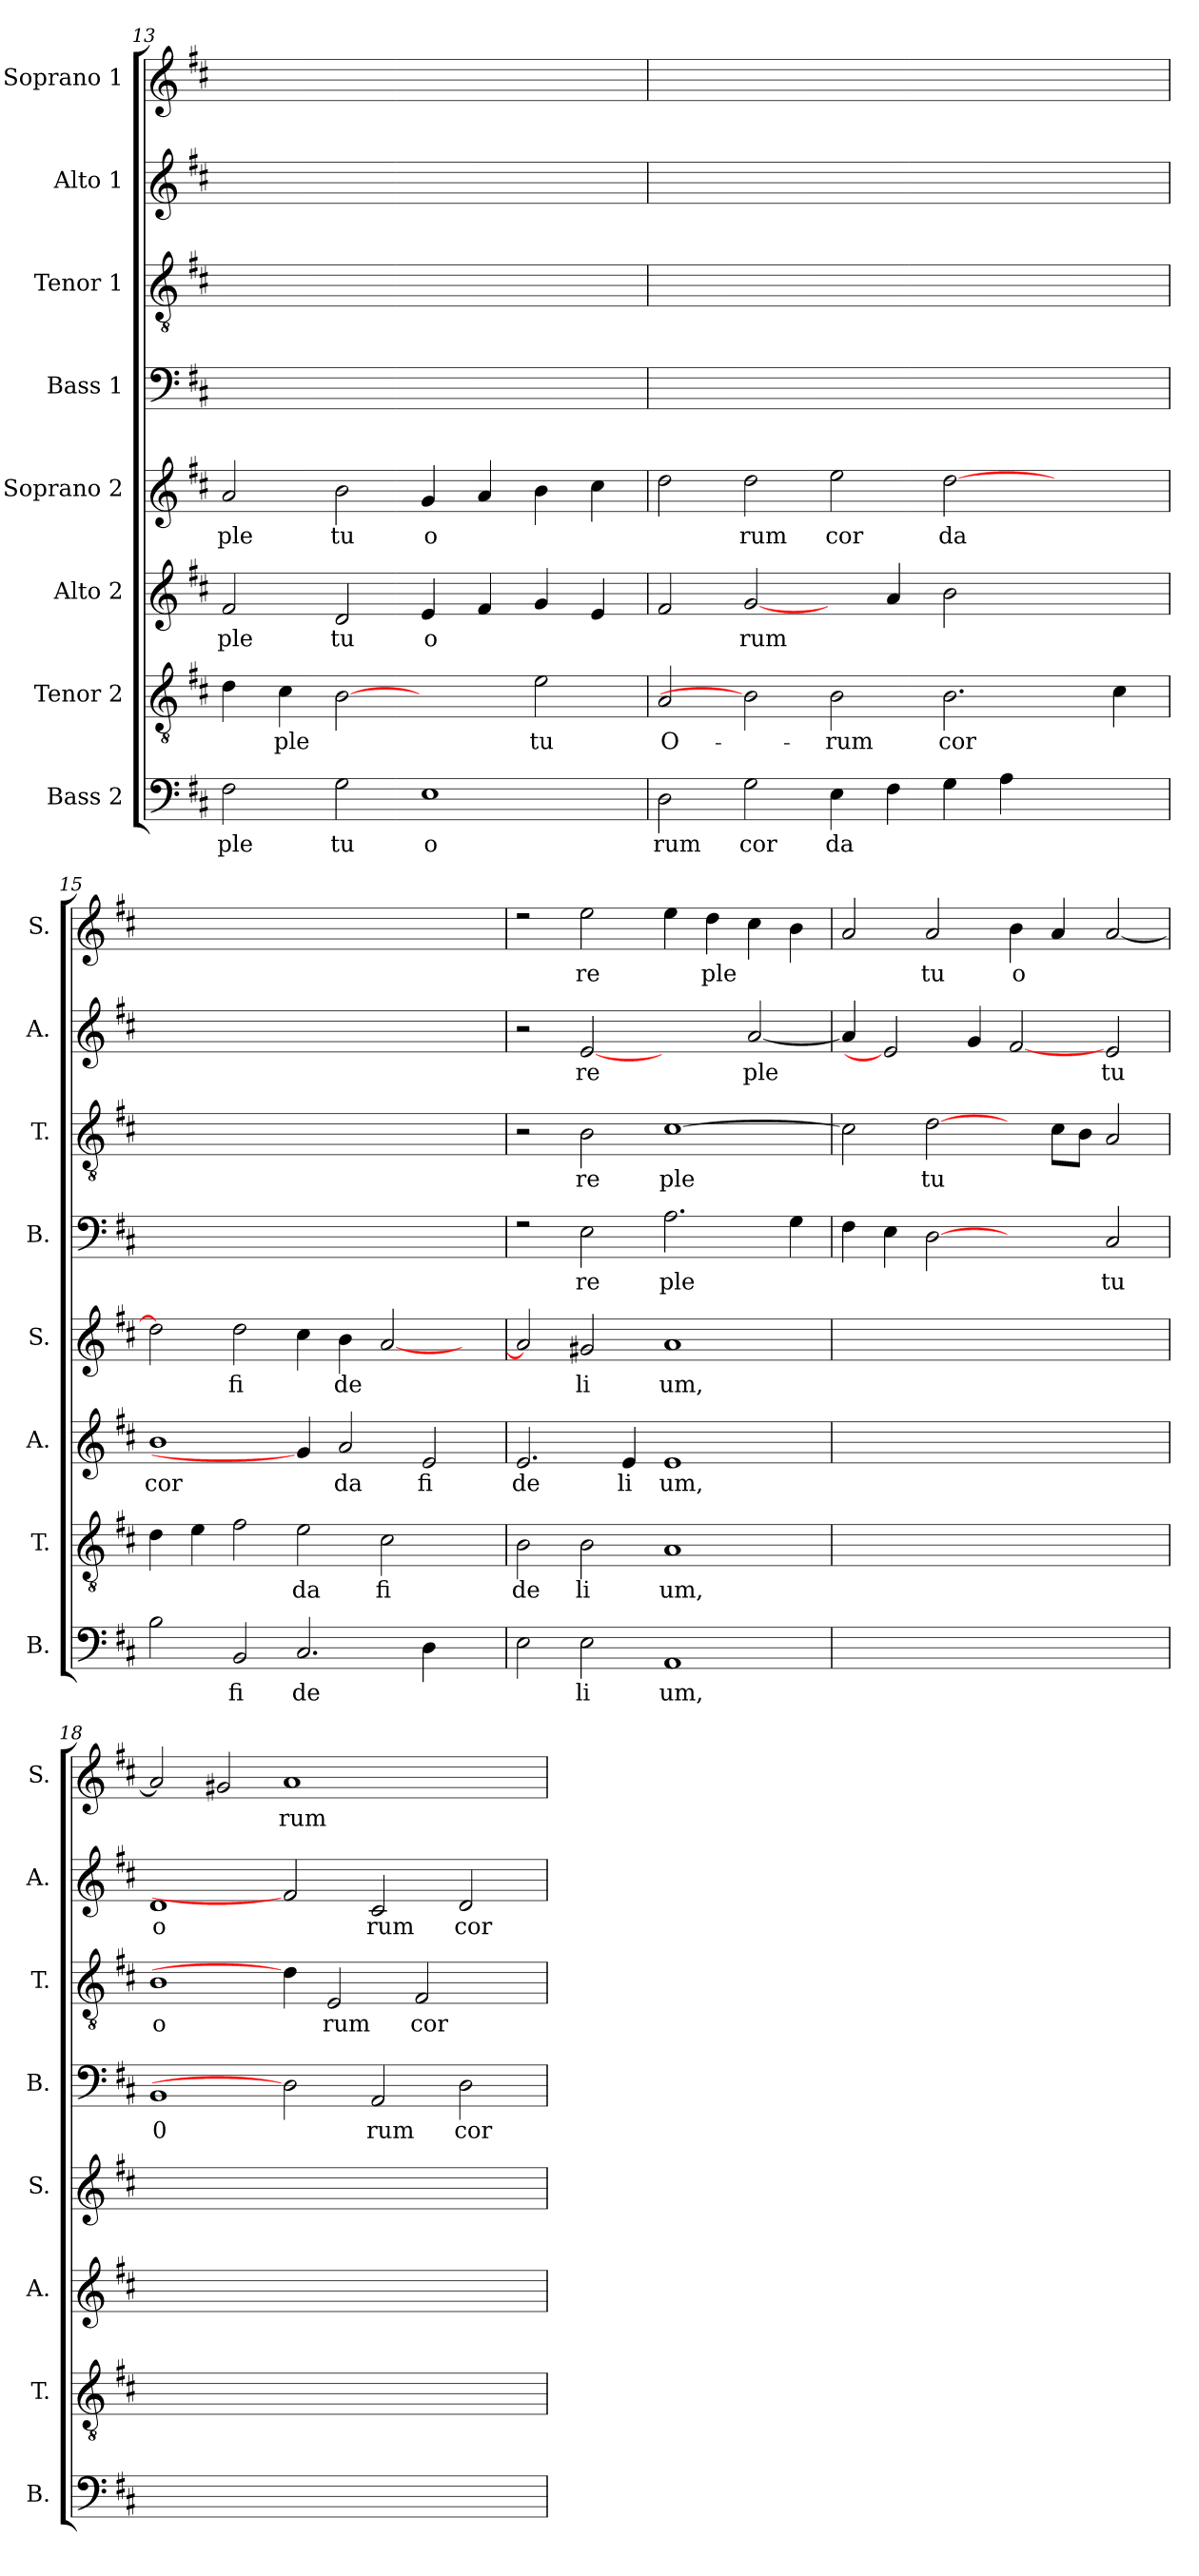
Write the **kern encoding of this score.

**kern	**text	**kern	**text	**kern	**text	**kern	**text	**kern	**text	**kern	**text	**kern	**text	**kern	**text
*part8	*part8	*part7	*part7	*part6	*part6	*part5	*part5	*part4	*part4	*part3	*part3	*part2	*part2	*part1	*part1
*staff8	*staff8	*staff7	*staff7	*staff6	*staff6	*staff5	*staff5	*staff4	*staff4	*staff3	*staff3	*staff2	*staff2	*staff1	*staff1
*I"Bass 2	*	*I"Tenor 2	*	*I"Alto 2	*	*I"Soprano 2	*	*I"Bass 1	*	*I"Tenor 1	*	*I"Alto 1	*	*I"Soprano 1	*
*I'B.	*	*I'T.	*	*I'A.	*	*I'S.	*	*I'B.	*	*I'T.	*	*I'A.	*	*I'S.	*
*clefF4	*	*clefGv2	*	*clefG2	*	*clefG2	*	*clefF4	*	*clefGv2	*	*clefG2	*	*clefG2	*
*k[f#c#]	*	*k[f#c#]	*	*k[f#c#]	*	*k[f#c#]	*	*k[f#c#]	*	*k[f#c#]	*	*k[f#c#]	*	*k[f#c#]	*
=13	=13	=13	=13	=13	=13	=13	=13	=13	=13	=13	=13	=13	=13	=13	=13
!	!LO:LY:b	!	!	!	!LO:LY:b	!	!LO:LY:b	!	!	!	!	!	!	!	!
*	*	*^	*	*	*	*	*	*	*	*	*	*	*	*	*
2F#\	ple	1ryy	4d\	.	2f#/	ple	2a/	ple	1ryy	.	1ryy	.	1ryy	.	1ryy	.
!	!	!	!	!LO:LY:b	!	!	!	!	!	!	!	!	!	!	!	!
.	.	.	4c#\	ple	.	.	.	.	.	.	.	.	.	.	.	.
!	!LO:LY:b	!	!	!	!	!LO:LY:b	!	!LO:LY:b	!	!	!	!	!	!	!	!
2G\	tu	.	[2B	.	2d/	tu	2b\	tu	.	.	.	.	.	.	.	.
!	!LO:LY:b	!	!	!	!	!LO:LY:b	!	!LO:LY:b	!	!	!	!	!	!	!	!
1E	o	1ryy	2ryy	.	4e/	o	4g/	o	1ryy	.	1ryy	.	1ryy	.	1ryy	.
.	.	.	.	.	4f#/	.	4a/	.	.	.	.	.	.	.	.	.
!	!	!	!	!LO:LY:b	!	!	!	!	!	!	!	!	!	!	!	!
.	.	.	2e\	tu	4g/	.	4b\	.	.	.	.	.	.	.	.	.
.	.	.	.	.	4e/	.	4cc#\	.	.	.	.	.	.	.	.	.
=14	=14	=14	=14	=14	=14	=14	=14	=14	=14	=14	=14	=14	=14	=14	=14	=14
!	!LO:LY:b	!	!	!LO:LY:b	!	!	!	!	!	!	!	!	!	!	!	!
2D\	rum	1ryy	2A/	O-	2f#/	.	2dd\	.	1ryy	.	1ryy	.	1ryy	.	1ryy	.
!	!LO:LY:b	!	!	!	!	!LO:LY:b	!	!LO:LY:b	!	!	!	!	!	!	!	!
2G\	cor	.	2B]	.	[2g/	rum	2dd\	rum	.	.	.	.	.	.	.	.
!	!LO:LY:b	!	!	!LO:LY:b	!	!	!	!LO:LY:b	!	!	!	!	!	!	!	!
4E\	da	1.ryy	2B\	-rum	4ryy	.	2ee\	cor	1.ryy	.	1.ryy	.	1.ryy	.	1.ryy	.
4F#\	.	.	.	.	4a/	.	.	.	.	.	.	.	.	.	.	.
!	!	!	!	!LO:LY:b	!	!	!	!LO:LY:b	!	!	!	!	!	!	!	!
4G\	.	.	2.B\	cor	2b\	.	[2dd\	da	.	.	.	.	.	.	.	.
4A\	.	.	.	.	.	.	.	.	.	.	.	.	.	.	.	.
2ryy	.	.	.	.	2ryy	.	2ryy	.	.	.	.	.	.	.	.	.
.	.	.	4c#\	.	.	.	.	.	.	.	.	.	.	.	.	.
=15	=15	=15	=15	=15	=15	=15	=15	=15	=15	=15	=15	=15	=15	=15	=15	=15
!	!	!	!	!	!	!LO:LY:b	!	!	!	!	!	!	!	!	!	!
2B\	.	1ryy	4d\	.	1b	cor	2dd\]	.	1ryy	.	1ryy	.	1ryy	.	1ryy	.
.	.	.	4e\	.	.	.	.	.	.	.	.	.	.	.	.	.
!	!LO:LY:b	!	!	!	!	!	!	!LO:LY:b	!	!	!	!	!	!	!	!
2BB/	fi	.	2f#\	.	.	.	2dd\	fi	.	.	.	.	.	.	.	.
!	!LO:LY:b	!	!	!LO:LY:b	!	!	!	!	!	!	!	!	!	!	!	!
2.C#/	de	4ryy	2e\	da	4g/]	.	4cc#\	.	1ryy	.	1ryy	.	1ryy	.	1ryy	.
!	!	!	!	!	!	!LO:LY:b	!	!LO:LY:b	!	!	!	!	!	!	!	!
.	.	1ryy	.	.	2a/	da	4b\	de	.	.	.	.	.	.	.	.
!	!	!	!	!LO:LY:b	!	!	!	!	!	!	!	!	!	!	!	!
.	.	.	2c#\	fi	.	.	[2a/	.	.	.	.	.	.	.	.	.
!	!	!	!	!	!	!LO:LY:b	!	!	!	!	!	!	!	!	!	!
4D\	.	.	.	.	2e/	fi	.	.	.	.	.	.	.	.	.	.
4ryy	.	.	4ryy	.	.	.	4ryy	.	4ryy	.	4ryy	.	4ryy	.	4ryy	.
!!LO:PB:g=z
=16	=16	=16	=16	=16	=16	=16	=16	=16	=16	=16	=16	=16	=16	=16	=16	=16
!	!	!	!	!LO:LY:b	!	!LO:LY:b	!	!	!	!	!	!	!	!	!	!
*	*	*v	*v	*	*	*	*	*	*	*	*	*	*	*	*	*
2E\	.	2B\	de	2.e/	de	2a/]	.	2rF	.	2r	.	2r	.	2rdd	.
!	!LO:LY:b	!	!LO:LY:b	!	!	!	!LO:LY:b	!	!LO:LY:b	!	!LO:LY:b	!	!LO:LY:b	!	!LO:LY:b
2E\	li	2B\	li	.	.	2g#X/	li	2E\	re	2B\	re	[2e	re	2ee\	re
!	!	!	!	!	!LO:LY:b	!	!	!	!	!	!	!	!	!	!
.	.	.	.	4e/	li	.	.	.	.	.	.	.	.	.	.
!	!LO:LY:b	!	!LO:LY:b	!	!LO:LY:b	!	!LO:LY:b	!	!LO:LY:b	!	!LO:LY:b	!	!	!	!
1AA	um,	1A	um,	1e	um,	1a	um,	2.A\	ple	[1c#	ple	2ryy	.	4ee\	.
!	!	!	!	!	!	!	!	!	!	!	!	!	!	!	!LO:LY:b
.	.	.	.	.	.	.	.	.	.	.	.	.	.	4dd\	ple
!	!	!	!	!	!	!	!	!	!	!	!	!	!LO:LY:b	!	!
.	.	.	.	.	.	.	.	.	.	.	.	[2a/	ple	4cc#\	.
.	.	.	.	.	.	.	.	4G\	.	.	.	.	.	4b\	.
=17	=17	=17	=17	=17	=17	=17	=17	=17	=17	=17	=17	=17	=17	=17	=17
1ryy	.	1ryy	.	1ryy	.	1ryy	.	4F#\	.	2c#\]	.	4a/]	.	2a/	.
.	.	.	.	.	.	.	.	4E\	.	.	.	2e]	.	.	.
!	!	!	!	!	!	!	!	!	!	!	!LO:LY:b	!	!	!	!LO:LY:b
.	.	.	.	.	.	.	.	[2D	.	[2d\	tu	.	.	2a/	tu
.	.	.	.	.	.	.	.	.	.	.	.	4g/	.	.	.
!	!	!	!	!	!	!	!	!	!	!	!	!	!	!	!LO:LY:b
1ryy	.	1ryy	.	1ryy	.	1ryy	.	2ryy	.	4ryy	.	[2f#	.	4b\	o
.	.	.	.	.	.	.	.	.	.	8c#\L	.	.	.	4a/	.
.	.	.	.	.	.	.	.	.	.	8B\J	.	.	.	.	.
!	!	!	!	!	!	!	!	!	!LO:LY:b	!	!	!	!LO:LY:b	!	!
.	.	.	.	.	.	.	.	2C#/	tu	2A/	.	2e/	tu	[2a/	.
=18	=18	=18	=18	=18	=18	=18	=18	=18	=18	=18	=18	=18	=18	=18	=18
!	!	!	!	!	!	!	!	!	!LO:LY:b	!	!LO:LY:b	!	!LO:LY:b	!	!
1ryy	.	1ryy	.	1ryy	.	1ryy	.	1BB	0	1B	o	1d	o	2a/]	.
.	.	.	.	.	.	.	.	.	.	.	.	.	.	2g#X/	.
!	!	!	!	!	!	!	!	!	!	!	!	!	!	!	!LO:LY:b
1.ryy	.	1.ryy	.	1.ryy	.	1.ryy	.	2D]	.	4d\]	.	2f#]	.	1a	rum
!	!	!	!	!	!	!	!	!	!	!	!LO:LY:b	!	!	!	!
.	.	.	.	.	.	.	.	.	.	2E/	rum	.	.	.	.
!	!	!	!	!	!	!	!	!	!LO:LY:b	!	!	!	!LO:LY:b	!	!
.	.	.	.	.	.	.	.	2AA/	rum	.	.	2c#/	rum	.	.
!	!	!	!	!	!	!	!	!	!	!	!LO:LY:b	!	!	!	!
.	.	.	.	.	.	.	.	.	.	2F#/	cor	.	.	.	.
!	!	!	!	!	!	!	!	!	!LO:LY:b	!	!	!	!LO:LY:b	!	!
.	.	.	.	.	.	.	.	2D\	cor	.	.	2d/	cor	2ryy	.
.	.	.	.	.	.	.	.	.	.	4ryy	.	.	.	.	.
=	=	=	=	=	=	=	=	=	=	=	=	=	=	=	=
*-	*-	*-	*-	*-	*-	*-	*-	*-	*-	*-	*-	*-	*-	*-	*-
